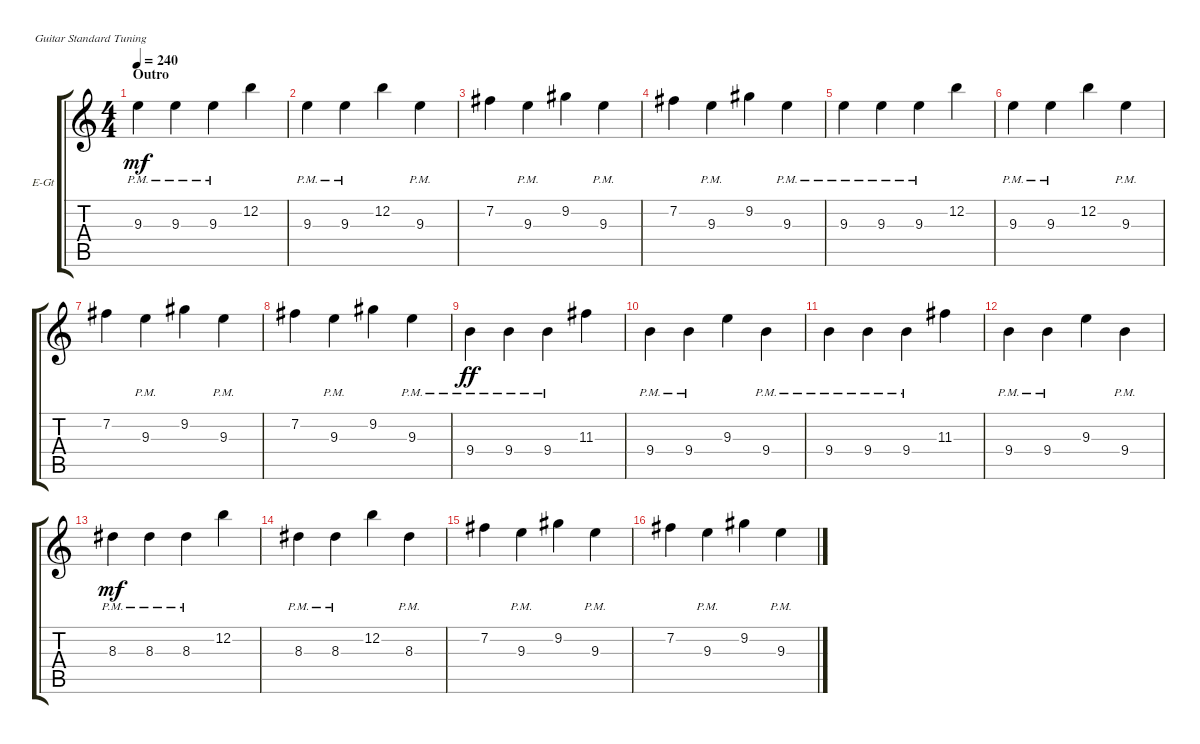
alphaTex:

\defaultSystemsLayout 4
\bracketExtendMode groupsimilarinstruments
\firstSystemTrackNameOrientation horizontal
\otherSystemsTrackNameOrientation horizontal
\track ("Lead Guitar" "E-Gt") {instrument overdrivenguitar}
\staff {score tabs}
\tuning (E4 B3 G3 D3 A2 E2)
\ts (4 4)
\section ("" "Outro")
\tempo 240
\clef g2
\ks c
9.3{pm}.4{dy mf} 9.3{pm}.4 9.3{pm}.4 12.2.4 |
9.3{pm}.4 9.3{pm}.4 12.2.4 9.3{pm}.4 |
7.2.4 9.3{pm}.4 9.2.4 9.3{pm}.4 |
7.2.4 9.3{pm}.4 9.2.4 9.3{pm}.4 |
9.3{pm}.4 9.3{pm}.4 9.3{pm}.4 12.2.4 |
9.3{pm}.4 9.3{pm}.4 12.2.4 9.3{pm}.4 |
7.2.4 9.3{pm}.4 9.2.4 9.3{pm}.4 |
7.2.4 9.3{pm}.4 9.2.4 9.3{pm}.4 |
9.4{pm}.4{dy ff} 9.4{pm}.4 9.4{pm}.4 11.3.4 |
9.4{pm}.4 9.4{pm}.4 9.3.4 9.4{pm}.4 |
9.4{pm}.4 9.4{pm}.4 9.4{pm}.4 11.3.4 |
9.4{pm}.4 9.4{pm}.4 9.3.4 9.4{pm}.4 |
8.3{pm}.4{dy mf} 8.3{pm}.4 8.3{pm}.4 12.2.4 |
8.3{pm}.4 8.3{pm}.4 12.2.4 8.3{pm}.4 |
7.2.4 9.3{pm}.4 9.2.4 9.3{pm}.4 |
7.2.4 9.3{pm}.4 9.2.4 9.3{pm}.4
